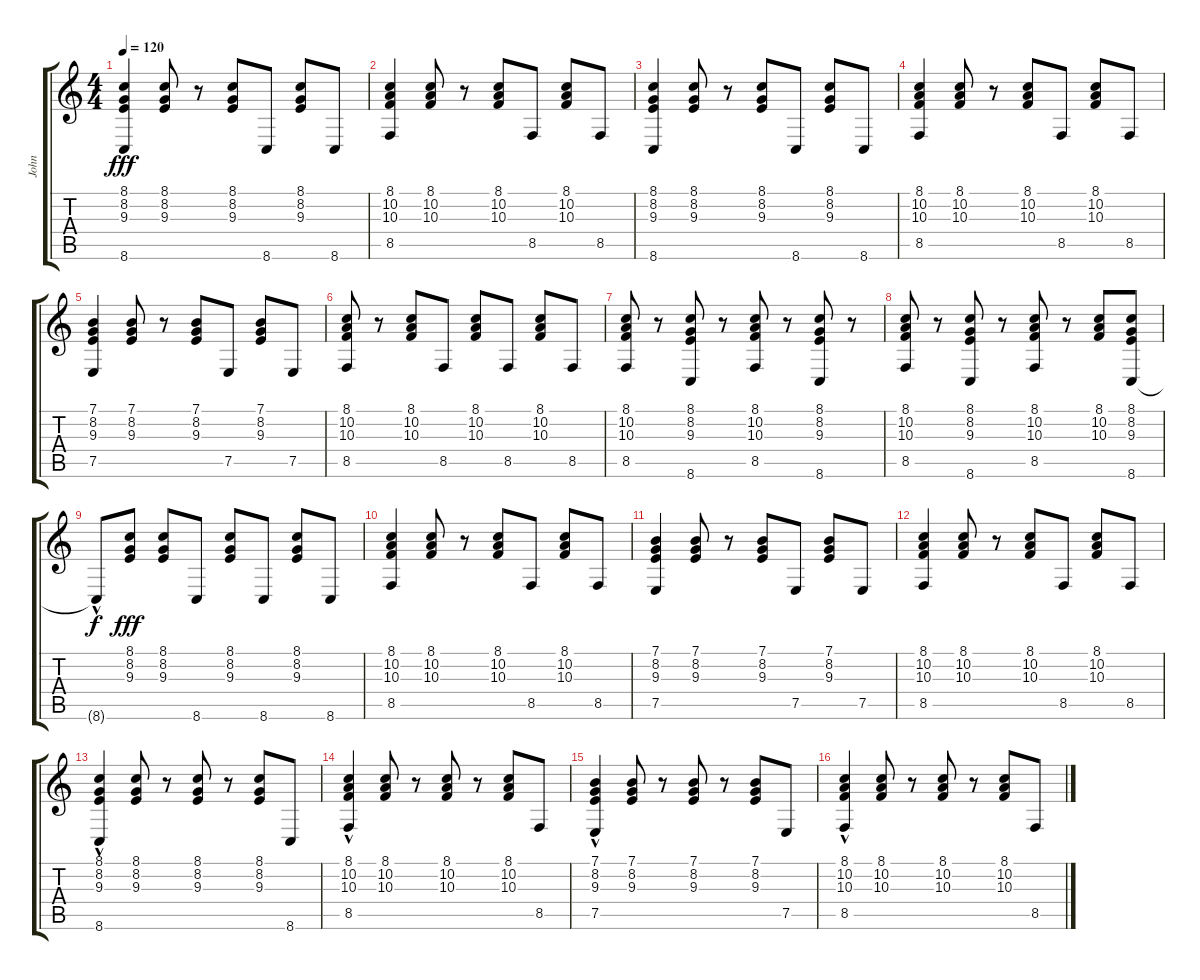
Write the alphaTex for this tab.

\track ("John" "John") {instrument brightacousticpiano}
\staff {score tabs}
\tuning (E4 B3 G3 D3 A2 E2) {hide}
\ts (4 4)
\tempo 120
\clef g2
\ks c
(8.1 8.2 9.3 8.6).4{dy fff} (8.1 8.2 9.3).8 r.8 (8.1 8.2 9.3).8 8.6.8 (8.1 8.2 9.3).8 8.6.8 |
(8.1 10.2 10.3 8.5).4 (8.1 10.2 10.3).8 r.8 (8.1 10.2 10.3).8 8.5.8 (8.1 10.2 10.3).8 8.5.8 |
(8.1 8.2 9.3 8.6).4 (8.1 8.2 9.3).8 r.8 (8.1 8.2 9.3).8 8.6.8 (8.1 8.2 9.3).8 8.6.8 |
(8.1 10.2 10.3 8.5).4 (8.1 10.2 10.3).8 r.8 (8.1 10.2 10.3).8 8.5.8 (8.1 10.2 10.3).8 8.5.8 |
(7.1 8.2 9.3 7.5).4 (7.1 8.2 9.3).8 r.8 (7.1 8.2 9.3).8 7.5.8 (7.1 8.2 9.3).8 7.5.8 |
(8.1 10.2 10.3 8.5).8 r.8 (8.1 10.2 10.3).8 8.5.8 (8.1 10.2 10.3).8 8.5.8 (8.1 10.2 10.3).8 8.5.8 |
(8.1 10.2 10.3 8.5).8 r.8 (8.1 8.2 9.3 8.6).8 r.8 (8.1 10.2 10.3 8.5).8 r.8 (8.1 8.2 9.3 8.6).8 r.8 |
(8.1 10.2 10.3 8.5).8 r.8 (8.1 8.2 9.3 8.6).8 r.8 (8.1 10.2 10.3 8.5).8 r.8 (8.1 10.2 10.3).8 (8.1 8.2 9.3 8.6).8 |
8.6{hac t}.8{dy f} (8.1 8.2 9.3).8{dy fff} (8.1 8.2 9.3).8 8.6.8 (8.1 8.2 9.3).8 8.6.8 (8.1 8.2 9.3).8 8.6.8 |
(8.1 10.2 10.3 8.5).4 (8.1 10.2 10.3).8 r.8 (8.1 10.2 10.3).8 8.5.8 (8.1 10.2 10.3).8 8.5.8 |
(7.1 8.2 9.3 7.5).4 (7.1 8.2 9.3).8 r.8 (7.1 8.2 9.3).8 7.5.8 (7.1 8.2 9.3).8 7.5.8 |
(8.1 10.2 10.3 8.5).4 (8.1 10.2 10.3).8 r.8 (8.1 10.2 10.3).8 8.5.8 (8.1 10.2 10.3).8 8.5.8 |
(8.1 8.2 9.3 8.6{hac}).4 (8.1 8.2 9.3).8 r.8 (8.1 8.2 9.3).8 r.8 (8.1 8.2 9.3).8 8.6.8 |
(8.1 10.2 10.3 8.5{hac}).4 (8.1 10.2 10.3).8 r.8 (8.1 10.2 10.3).8 r.8 (8.1 10.2 10.3).8 8.5.8 |
(7.1 8.2 9.3 7.5{hac}).4 (7.1 8.2 9.3).8 r.8 (7.1 8.2 9.3).8 r.8 (7.1 8.2 9.3).8 7.5.8 |
(8.1 10.2 10.3 8.5{hac}).4 (8.1 10.2 10.3).8 r.8 (8.1 10.2 10.3).8 r.8 (8.1 10.2 10.3).8 8.5.8
